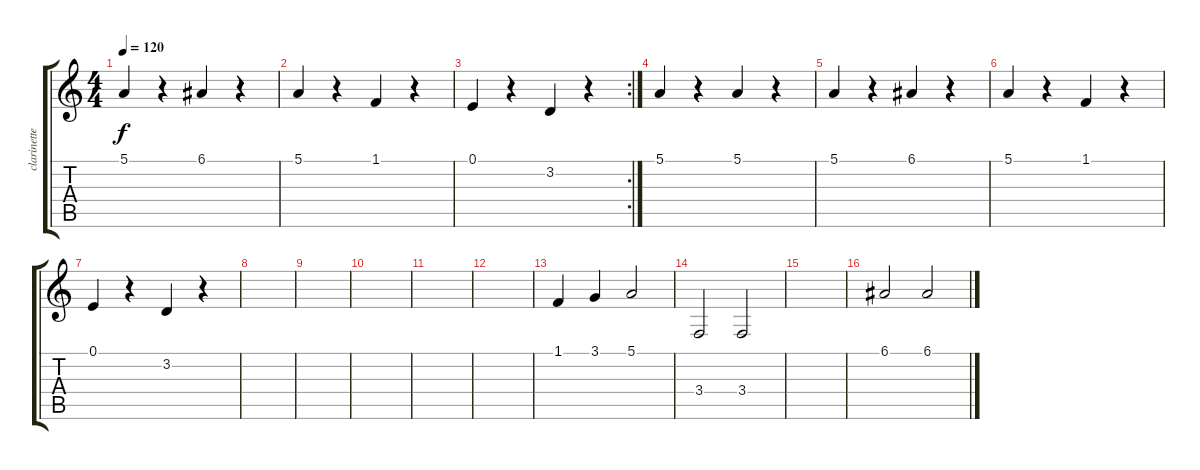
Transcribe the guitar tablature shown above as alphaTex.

\track ("clarinette" "clarinette") {instrument clarinet}
\staff {score tabs}
\tuning (E4 B3 G3 D3 A2 E2) {hide}
\ts (4 4)
\tempo 120
\clef g2
\ks c
5.1.4{dy f} r.4 6.1.4 r.4 |
5.1.4 r.4 1.1.4 r.4 |
\rc 2
0.1.4 r.4 3.2.4 r.4 |
5.1.4 r.4 5.1.4 r.4 |
5.1.4 r.4 6.1.4 r.4 |
5.1.4 r.4 1.1.4 r.4 |
0.1.4 r.4 3.2.4 r.4 |
|
|
|
|
|
1.1.4 3.1.4 5.1.2 |
3.4.2 3.4.2 |
|
6.1.2 6.1.2
